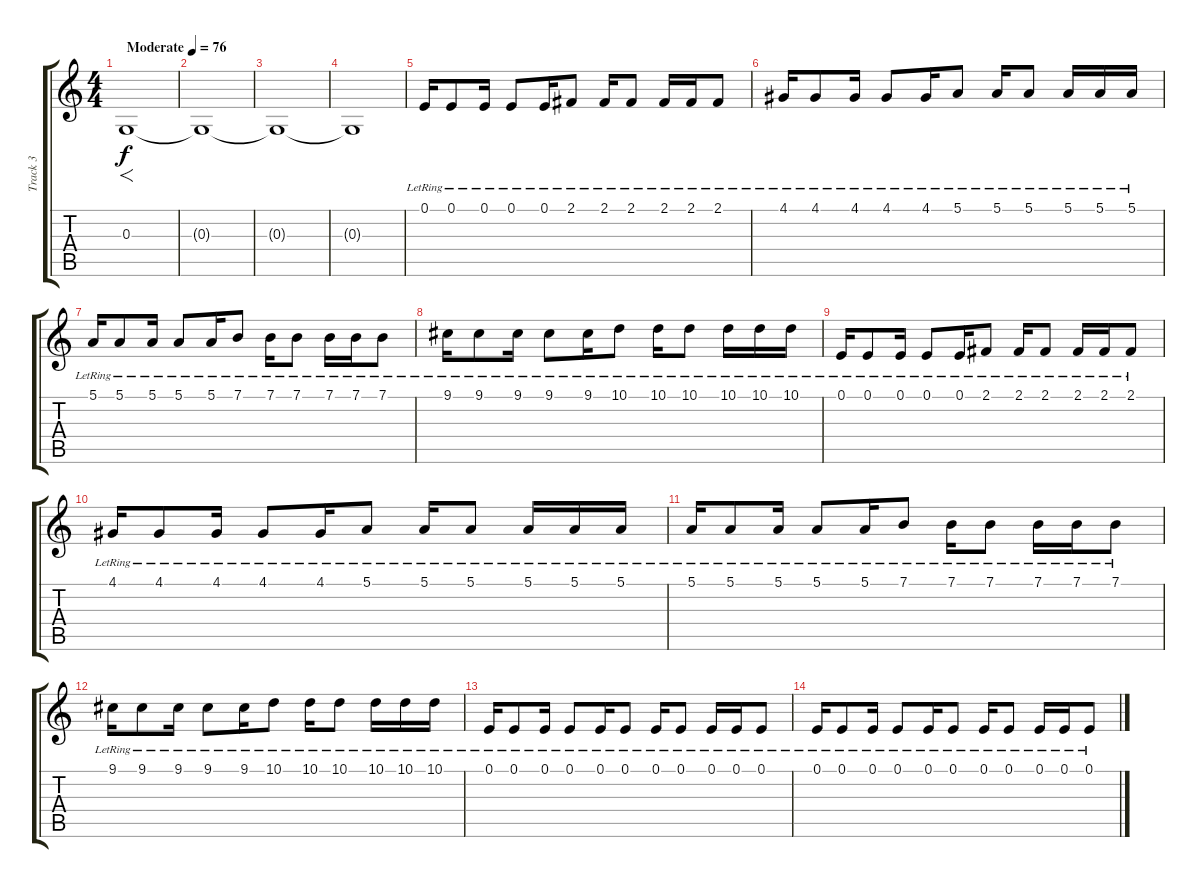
\track ("Track 3" "Track 3") {instrument stringensemble1}
\staff {score tabs}
\tuning (E4 B3 G3 D3 A2 E2) {hide}
\ts (4 4)
\tempo (76 "Moderate")
\clef g2
\ks c
0.3.1{f dy f instrument stringensemble1} |
0.3{t}.1 |
0.3{t}.1 |
0.3{t}.1 |
0.1{lr}.16 0.1{lr}.8 0.1{lr}.16 0.1{lr}.8 0.1{lr}.16 2.1{lr}.8 2.1{lr}.16 2.1{lr}.8 2.1{lr}.16 2.1{lr}.16 2.1{lr}.8 |
4.1{lr}.16 4.1{lr}.8 4.1{lr}.16 4.1{lr}.8 4.1{lr}.16 5.1{lr}.8 5.1{lr}.16 5.1{lr}.8 5.1{lr}.16 5.1{lr}.16 5.1{lr}.16 |
5.1{lr}.16 5.1{lr}.8 5.1{lr}.16 5.1{lr}.8 5.1{lr}.16 7.1{lr}.8 7.1{lr}.16 7.1{lr}.8 7.1{lr}.16 7.1{lr}.16 7.1{lr}.8 |
9.1{lr}.16 9.1{lr}.8 9.1{lr}.16 9.1{lr}.8 9.1{lr}.16 10.1{lr}.8 10.1{lr}.16 10.1{lr}.8 10.1{lr}.16 10.1{lr}.16 10.1{lr}.16 |
0.1{lr}.16 0.1{lr}.8 0.1{lr}.16 0.1{lr}.8 0.1{lr}.16 2.1{lr}.8 2.1{lr}.16 2.1{lr}.8 2.1{lr}.16 2.1{lr}.16 2.1{lr}.8 |
4.1{lr}.16 4.1{lr}.8 4.1{lr}.16 4.1{lr}.8 4.1{lr}.16 5.1{lr}.8 5.1{lr}.16 5.1{lr}.8 5.1{lr}.16 5.1{lr}.16 5.1{lr}.16 |
5.1{lr}.16 5.1{lr}.8 5.1{lr}.16 5.1{lr}.8 5.1{lr}.16 7.1{lr}.8 7.1{lr}.16 7.1{lr}.8 7.1{lr}.16 7.1{lr}.16 7.1{lr}.8 |
9.1{lr}.16 9.1{lr}.8 9.1{lr}.16 9.1{lr}.8 9.1{lr}.16 10.1{lr}.8 10.1{lr}.16 10.1{lr}.8 10.1{lr}.16 10.1{lr}.16 10.1{lr}.16 |
0.1{lr}.16 0.1{lr}.8 0.1{lr}.16 0.1{lr}.8 0.1{lr}.16 0.1{lr}.8 0.1{lr}.16 0.1{lr}.8 0.1{lr}.16 0.1{lr}.16 0.1{lr}.8 |
0.1{lr}.16 0.1{lr}.8 0.1{lr}.16 0.1{lr}.8 0.1{lr}.16 0.1{lr}.8 0.1{lr}.16 0.1{lr}.8 0.1{lr}.16 0.1{lr}.16 0.1{lr}.8
